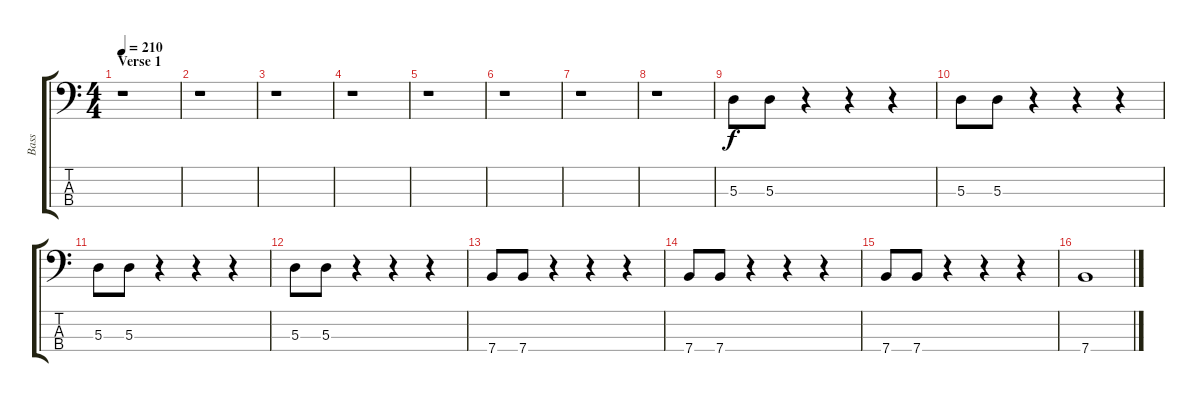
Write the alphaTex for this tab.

\track ("Bass" "Bass") {instrument electricbasspick}
\staff {score tabs}
\tuning (G2 D2 A1 E1) {hide}
\ts (4 4)
\section ("" "Verse 1")
\tempo 210
\clef f4
\ks c
r.1{dy f instrument electricbasspick} |
r.1 |
r.1 |
r.1 |
r.1 |
r.1 |
r.1 |
r.1 |
5.3.8 5.3.8 r.4 r.4 r.4 |
5.3.8 5.3.8 r.4 r.4 r.4 |
5.3.8 5.3.8 r.4 r.4 r.4 |
5.3.8 5.3.8 r.4 r.4 r.4 |
7.4.8 7.4.8 r.4 r.4 r.4 |
7.4.8 7.4.8 r.4 r.4 r.4 |
7.4.8 7.4.8 r.4 r.4 r.4 |
7.4.1
